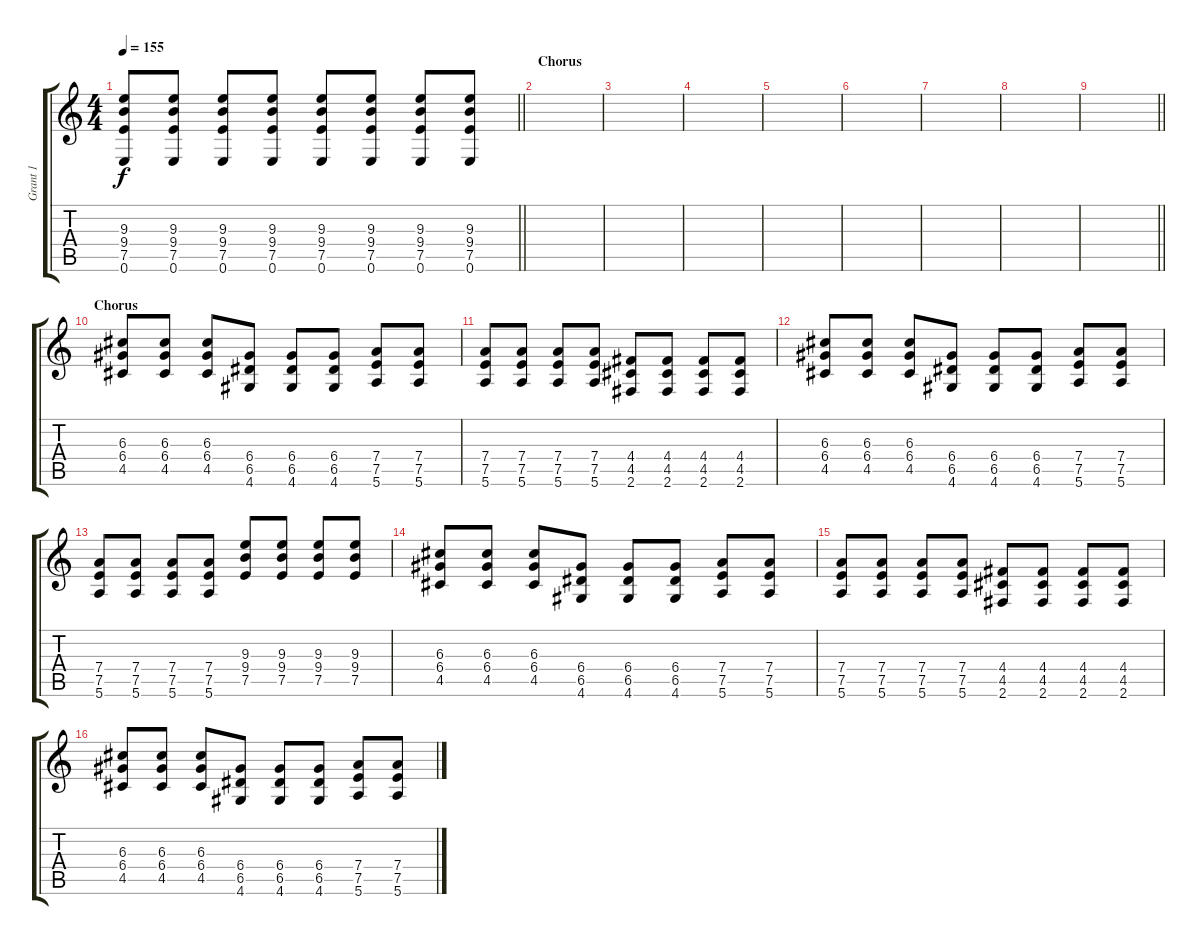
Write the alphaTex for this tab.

\track ("Grant 1" "Grant 1") {instrument distortionguitar}
\staff {score tabs}
\tuning (E4 B3 G3 D3 A2 E2) {hide}
\ts (4 4)
\tempo 155
\clef g2
\barLineRight lightlight
\ks c
(9.3 9.4 7.5 0.6).8{dy f} (9.3 9.4 7.5 0.6).8 (9.3 9.4 7.5 0.6).8 (9.3 9.4 7.5 0.6).8 (9.3 9.4 7.5 0.6).8 (9.3 9.4 7.5 0.6).8 (9.3 9.4 7.5 0.6).8 (9.3 9.4 7.5 0.6).8 |
\section ("" "Chorus")
|
|
|
|
|
|
|
\barLineRight lightlight
|
\section ("" "Chorus")
(6.3 6.4 4.5).8 (6.3 6.4 4.5).8 (6.3 6.4 4.5).8 (6.4 6.5 4.6).8 (6.4 6.5 4.6).8 (6.4 6.5 4.6).8 (7.4 7.5 5.6).8 (7.4 7.5 5.6).8 |
(7.4 7.5 5.6).8 (7.4 7.5 5.6).8 (7.4 7.5 5.6).8 (7.4 7.5 5.6).8 (4.4 4.5 2.6).8 (4.4 4.5 2.6).8 (4.4 4.5 2.6).8 (4.4 4.5 2.6).8 |
(6.3 6.4 4.5).8 (6.3 6.4 4.5).8 (6.3 6.4 4.5).8 (6.4 6.5 4.6).8 (6.4 6.5 4.6).8 (6.4 6.5 4.6).8 (7.4 7.5 5.6).8 (7.4 7.5 5.6).8 |
(7.4 7.5 5.6).8 (7.4 7.5 5.6).8 (7.4 7.5 5.6).8 (7.4 7.5 5.6).8 (9.3 9.4 7.5).8 (9.3 9.4 7.5).8 (9.3 9.4 7.5).8 (9.3 9.4 7.5).8 |
(6.3 6.4 4.5).8 (6.3 6.4 4.5).8 (6.3 6.4 4.5).8 (6.4 6.5 4.6).8 (6.4 6.5 4.6).8 (6.4 6.5 4.6).8 (7.4 7.5 5.6).8 (7.4 7.5 5.6).8 |
(7.4 7.5 5.6).8 (7.4 7.5 5.6).8 (7.4 7.5 5.6).8 (7.4 7.5 5.6).8 (4.4 4.5 2.6).8 (4.4 4.5 2.6).8 (4.4 4.5 2.6).8 (4.4 4.5 2.6).8 |
(6.3 6.4 4.5).8 (6.3 6.4 4.5).8 (6.3 6.4 4.5).8 (6.4 6.5 4.6).8 (6.4 6.5 4.6).8 (6.4 6.5 4.6).8 (7.4 7.5 5.6).8 (7.4 7.5 5.6).8
